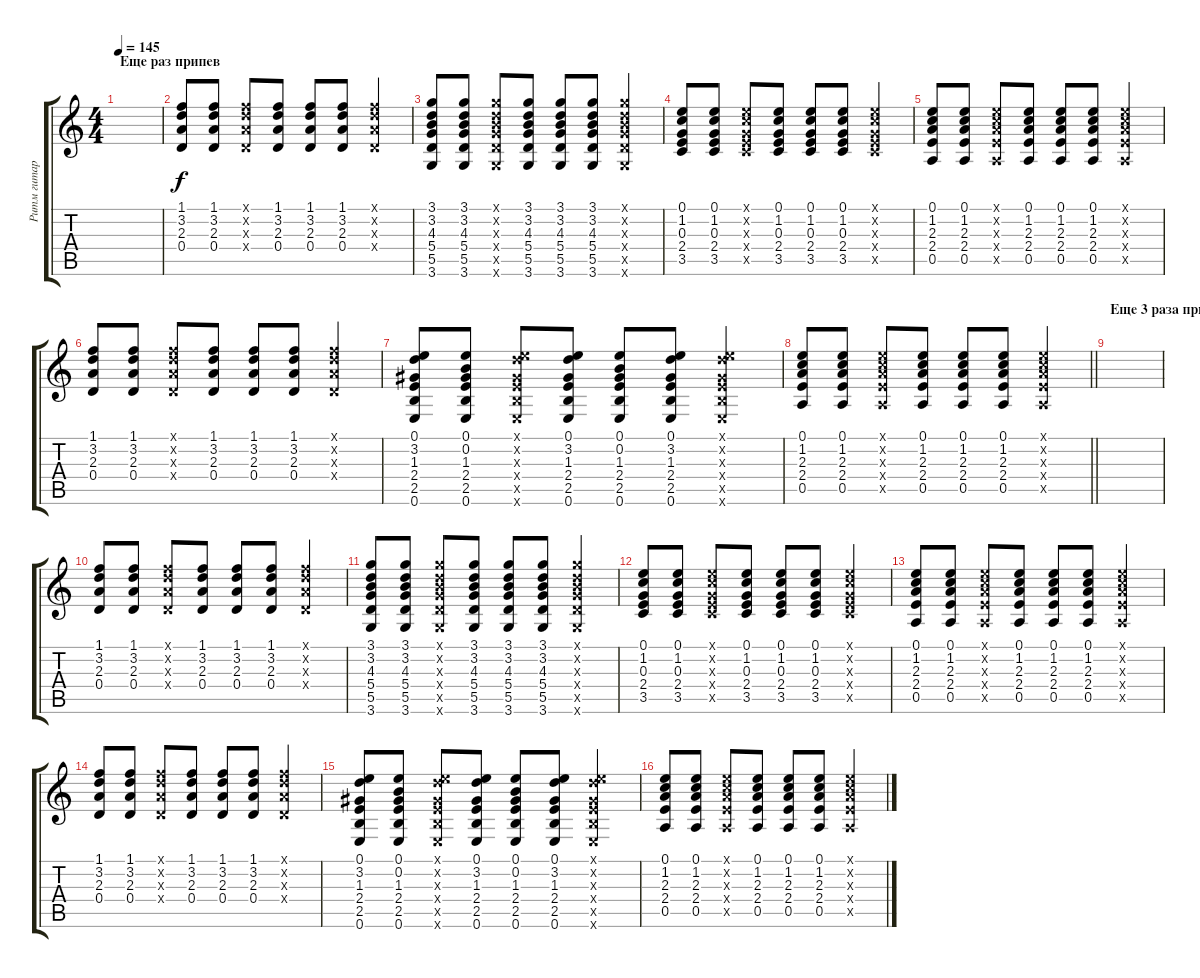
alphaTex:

\track ("Ритм гитара" "Ритм гитар") {instrument electricguitarclean}
\staff {score tabs}
\tuning (E4 B3 G3 D3 A2 E2) {hide}
\ts (4 4)
\section ("" "Еще раз припев")
\tempo 145
\clef g2
\ks c
|
(1.1 3.2 2.3 0.4).8 (1.1 3.2 2.3 0.4).8 (1.1{x} 3.2{x} 2.3{x} 0.4{x}).8 (1.1 3.2 2.3 0.4).8 (1.1 3.2 2.3 0.4).8 (1.1 3.2 2.3 0.4).8 (1.1{x} 3.2{x} 2.3{x} 0.4{x}).4 |
(3.1 3.2 4.3 5.4 5.5 3.6).8 (3.1 3.2 4.3 5.4 5.5 3.6).8 (3.1{x} 3.2{x} 4.3{x} 5.4{x} 5.5{x} 3.6{x}).8 (3.1 3.2 4.3 5.4 5.5 3.6).8 (3.1 3.2 4.3 5.4 5.5 3.6).8 (3.1 3.2 4.3 5.4 5.5 3.6).8 (3.1{x} 3.2{x} 4.3{x} 5.4{x} 5.5{x} 3.6{x}).4 |
(0.1 1.2 0.3 2.4 3.5).8 (0.1 1.2 0.3 2.4 3.5).8 (0.1{x} 1.2{x} 0.3{x} 2.4{x} 3.5{x}).8 (0.1 1.2 0.3 2.4 3.5).8 (0.1 1.2 0.3 2.4 3.5).8 (0.1 1.2 0.3 2.4 3.5).8 (0.1{x} 1.2{x} 0.3{x} 2.4{x} 3.5{x}).4 |
(0.1 1.2 2.3 2.4 0.5).8 (0.1 1.2 2.3 2.4 0.5).8 (0.1{x} 1.2{x} 2.3{x} 2.4{x} 0.5{x}).8 (0.1 1.2 2.3 2.4 0.5).8 (0.1 1.2 2.3 2.4 0.5).8 (0.1 1.2 2.3 2.4 0.5).8 (0.1{x} 1.2{x} 2.3{x} 2.4{x} 0.5{x}).4 |
(1.1 3.2 2.3 0.4).8 (1.1 3.2 2.3 0.4).8 (1.1{x} 3.2{x} 2.3{x} 0.4{x}).8 (1.1 3.2 2.3 0.4).8 (1.1 3.2 2.3 0.4).8 (1.1 3.2 2.3 0.4).8 (1.1{x} 3.2{x} 2.3{x} 0.4{x}).4 |
(0.1 3.2 1.3 2.4 2.5 0.6).8 (0.1 0.2 1.3 2.4 2.5 0.6).8 (0.1{x} 3.2{x} 1.3{x} 2.4{x} 2.5{x} 0.6{x}).8 (0.1 3.2 1.3 2.4 2.5 0.6).8 (0.1 0.2 1.3 2.4 2.5 0.6).8 (0.1 3.2 1.3 2.4 2.5 0.6).8 (0.1{x} 3.2{x} 1.3{x} 2.4{x} 2.5{x} 0.6{x}).4 |
\barLineRight lightlight
(0.1 1.2 2.3 2.4 0.5).8 (0.1 1.2 2.3 2.4 0.5).8 (0.1{x} 1.2{x} 2.3{x} 2.4{x} 0.5{x}).8 (0.1 1.2 2.3 2.4 0.5).8 (0.1 1.2 2.3 2.4 0.5).8 (0.1 1.2 2.3 2.4 0.5).8 (0.1{x} 1.2{x} 2.3{x} 2.4{x} 0.5{x}).4 |
\section ("" "Еще 3 раза припев")
|
(1.1 3.2 2.3 0.4).8 (1.1 3.2 2.3 0.4).8 (1.1{x} 3.2{x} 2.3{x} 0.4{x}).8 (1.1 3.2 2.3 0.4).8 (1.1 3.2 2.3 0.4).8 (1.1 3.2 2.3 0.4).8 (1.1{x} 3.2{x} 2.3{x} 0.4{x}).4 |
(3.1 3.2 4.3 5.4 5.5 3.6).8 (3.1 3.2 4.3 5.4 5.5 3.6).8 (3.1{x} 3.2{x} 4.3{x} 5.4{x} 5.5{x} 3.6{x}).8 (3.1 3.2 4.3 5.4 5.5 3.6).8 (3.1 3.2 4.3 5.4 5.5 3.6).8 (3.1 3.2 4.3 5.4 5.5 3.6).8 (3.1{x} 3.2{x} 4.3{x} 5.4{x} 5.5{x} 3.6{x}).4 |
(0.1 1.2 0.3 2.4 3.5).8 (0.1 1.2 0.3 2.4 3.5).8 (0.1{x} 1.2{x} 0.3{x} 2.4{x} 3.5{x}).8 (0.1 1.2 0.3 2.4 3.5).8 (0.1 1.2 0.3 2.4 3.5).8 (0.1 1.2 0.3 2.4 3.5).8 (0.1{x} 1.2{x} 0.3{x} 2.4{x} 3.5{x}).4 |
(0.1 1.2 2.3 2.4 0.5).8 (0.1 1.2 2.3 2.4 0.5).8 (0.1{x} 1.2{x} 2.3{x} 2.4{x} 0.5{x}).8 (0.1 1.2 2.3 2.4 0.5).8 (0.1 1.2 2.3 2.4 0.5).8 (0.1 1.2 2.3 2.4 0.5).8 (0.1{x} 1.2{x} 2.3{x} 2.4{x} 0.5{x}).4 |
(1.1 3.2 2.3 0.4).8 (1.1 3.2 2.3 0.4).8 (1.1{x} 3.2{x} 2.3{x} 0.4{x}).8 (1.1 3.2 2.3 0.4).8 (1.1 3.2 2.3 0.4).8 (1.1 3.2 2.3 0.4).8 (1.1{x} 3.2{x} 2.3{x} 0.4{x}).4 |
(0.1 3.2 1.3 2.4 2.5 0.6).8 (0.1 0.2 1.3 2.4 2.5 0.6).8 (0.1{x} 3.2{x} 1.3{x} 2.4{x} 2.5{x} 0.6{x}).8 (0.1 3.2 1.3 2.4 2.5 0.6).8 (0.1 0.2 1.3 2.4 2.5 0.6).8 (0.1 3.2 1.3 2.4 2.5 0.6).8 (0.1{x} 3.2{x} 1.3{x} 2.4{x} 2.5{x} 0.6{x}).4 |
(0.1 1.2 2.3 2.4 0.5).8 (0.1 1.2 2.3 2.4 0.5).8 (0.1{x} 1.2{x} 2.3{x} 2.4{x} 0.5{x}).8 (0.1 1.2 2.3 2.4 0.5).8 (0.1 1.2 2.3 2.4 0.5).8 (0.1 1.2 2.3 2.4 0.5).8 (0.1{x} 1.2{x} 2.3{x} 2.4{x} 0.5{x}).4
